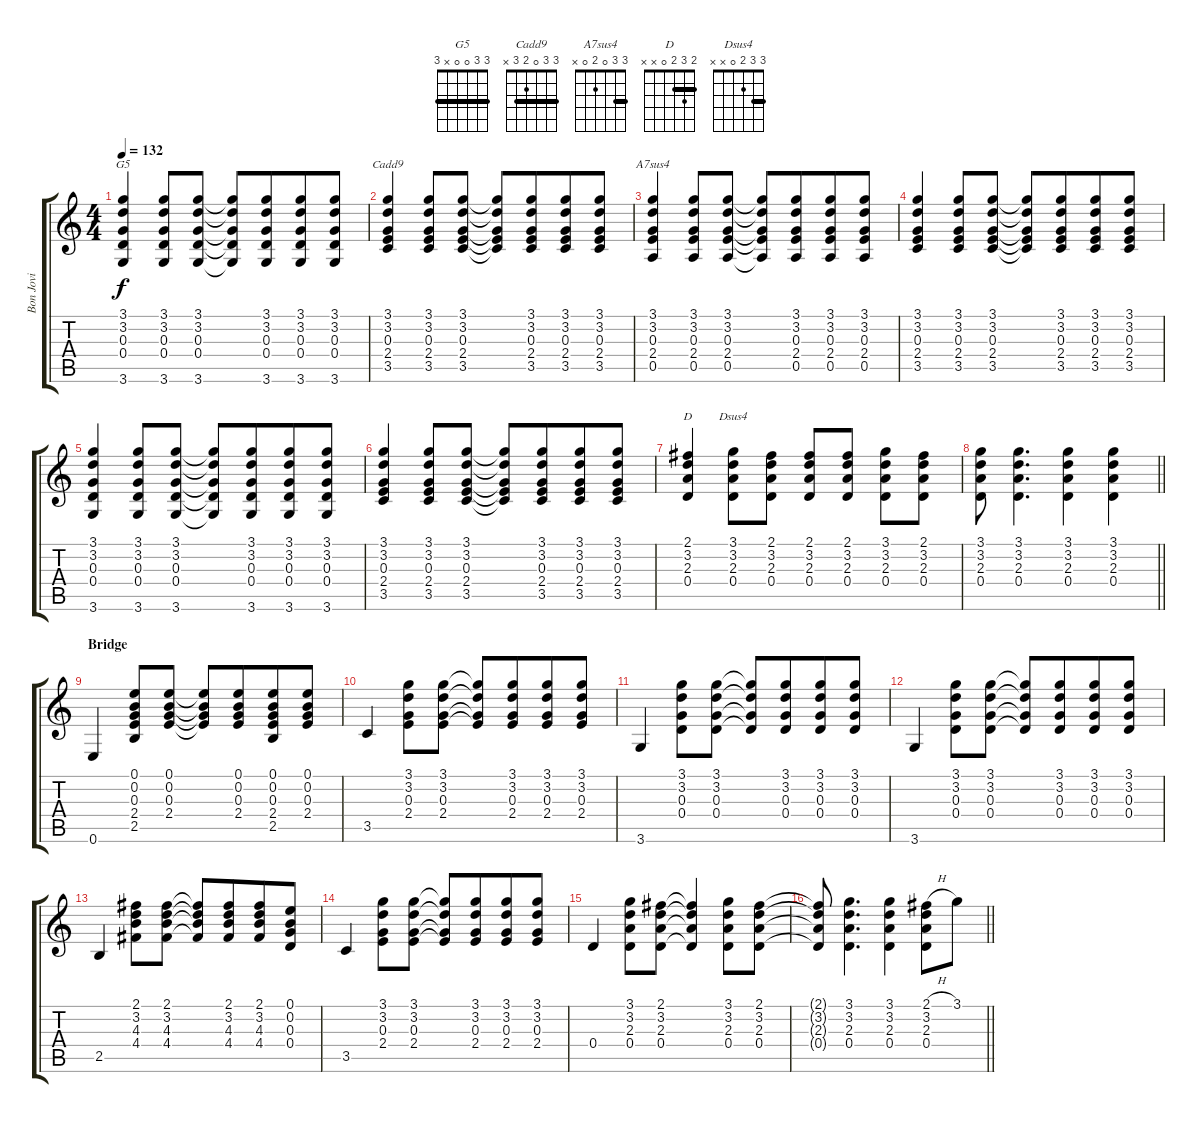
\track ("Bon Jovi" "Bon Jovi") {instrument acousticguitarsteel}
\staff {score tabs}
\tuning (E4 B3 G3 D3 A2 E2) {hide}
\chord ("G5" 3 3 0 0 x 3) {barre 3}
\chord ("Cadd9" 3 3 0 2 3 x) {barre 3}
\chord ("A7sus4" 3 3 0 2 0 x) {barre 3}
\chord ("D" 2 3 2 0 x x) {barre 2}
\chord ("Dsus4" 3 3 2 0 x x) {barre 3}
\ts (4 4)
\tempo 132
\clef g2
\ks c
(3.1 3.2 0.3 0.4 3.6).4{ch "G5" dy f} (3.1 3.2 0.3 0.4 3.6).8 (3.1 3.2 0.3 0.4 3.6).8 (3.1{t} 3.2{t} 0.3{t} 0.4{t} 3.6{t}).8 (3.1 3.2 0.3 0.4 3.6).8{beam merge} (3.1 3.2 0.3 0.4 3.6).8 (3.1 3.2 0.3 0.4 3.6).8 |
(3.1 3.2 0.3 2.4 3.5).4{ch "Cadd9"} (3.1 3.2 0.3 2.4 3.5).8 (3.1 3.2 0.3 2.4 3.5).8 (3.1{t} 3.2{t} 0.3{t} 2.4{t} 3.5{t}).8 (3.1 3.2 0.3 2.4 3.5).8{beam merge} (3.1 3.2 0.3 2.4 3.5).8 (3.1 3.2 0.3 2.4 3.5).8 |
(3.1 3.2 0.3 2.4 0.5).4{ch "A7sus4"} (3.1 3.2 0.3 2.4 0.5).8 (3.1 3.2 0.3 2.4 0.5).8 (3.1{t} 3.2{t} 0.3{t} 2.4{t} 0.5{t}).8 (3.1 3.2 0.3 2.4 0.5).8{beam merge} (3.1 3.2 0.3 2.4 0.5).8 (3.1 3.2 0.3 2.4 0.5).8 |
(3.1 3.2 0.3 2.4 3.5).4 (3.1 3.2 0.3 2.4 3.5).8 (3.1 3.2 0.3 2.4 3.5).8 (3.1{t} 3.2{t} 0.3{t} 2.4{t} 3.5{t}).8 (3.1 3.2 0.3 2.4 3.5).8{beam merge} (3.1 3.2 0.3 2.4 3.5).8 (3.1 3.2 0.3 2.4 3.5).8 |
(3.1 3.2 0.3 0.4 3.6).4 (3.1 3.2 0.3 0.4 3.6).8 (3.1 3.2 0.3 0.4 3.6).8 (3.1{t} 3.2{t} 0.3{t} 0.4{t} 3.6{t}).8 (3.1 3.2 0.3 0.4 3.6).8{beam merge} (3.1 3.2 0.3 0.4 3.6).8 (3.1 3.2 0.3 0.4 3.6).8 |
(3.1 3.2 0.3 2.4 3.5).4 (3.1 3.2 0.3 2.4 3.5).8 (3.1 3.2 0.3 2.4 3.5).8 (3.1{t} 3.2{t} 0.3{t} 2.4{t} 3.5{t}).8 (3.1 3.2 0.3 2.4 3.5).8{beam merge} (3.1 3.2 0.3 2.4 3.5).8 (3.1 3.2 0.3 2.4 3.5).8 |
(2.1 3.2 2.3 0.4).4{ch "D"} (3.1 3.2 2.3 0.4).8{ch "Dsus4"} (2.1 3.2 2.3 0.4).8 (2.1 3.2 2.3 0.4).8 (2.1 3.2 2.3 0.4).8 (3.1 3.2 2.3 0.4).8 (2.1 3.2 2.3 0.4).8 |
\barLineRight lightlight
(3.1 3.2 2.3 0.4).8 (3.1 3.2 2.3 0.4).4{d} (3.1 3.2 2.3 0.4).4 (3.1 3.2 2.3 0.4).4 |
\section ("" "Bridge")
0.6.4 (0.1 0.2 0.3 2.4 2.5).8 (0.1 0.2 0.3 2.4).8 (0.1{t} 0.2{t} 0.3{t} 2.4{t}).8{beam Up} (0.1 0.2 0.3 2.4).8{beam Up beam merge} (0.1 0.2 0.3 2.4 2.5).8 (0.1 0.2 0.3 2.4).8 |
3.5.4 (3.1 3.2 0.3 2.4).8 (3.1 3.2 0.3 2.4).8 (3.1{t} 3.2{t} 0.3{t} 2.4{t}).8{beam Up} (3.1 3.2 0.3 2.4).8{beam Up beam merge} (3.1 3.2 0.3 2.4).8 (3.1 3.2 0.3 2.4).8 |
3.6.4 (3.1 3.2 0.3 0.4).8 (3.1 3.2 0.3 0.4).8 (3.1{t} 3.2{t} 0.3{t} 0.4{t}).8{beam Up} (3.1 3.2 0.3 0.4).8{beam Up beam merge} (3.1 3.2 0.3 0.4).8 (3.1 3.2 0.3 0.4).8 |
3.6.4 (3.1 3.2 0.3 0.4).8 (3.1 3.2 0.3 0.4).8 (3.1{t} 3.2{t} 0.3{t} 0.4{t}).8{beam Up} (3.1 3.2 0.3 0.4).8{beam Up beam merge} (3.1 3.2 0.3 0.4).8 (3.1 3.2 0.3 0.4).8 |
2.5.4 (2.1 3.2 4.3 4.4).8 (2.1 3.2 4.3 4.4).8 (2.1{t} 3.2{t} 4.3{t} 4.4{t}).8 (2.1 3.2 4.3 4.4).8{beam merge} (2.1 3.2 4.3 4.4).8 (0.1 0.2 0.3 0.4).8 |
3.5.4 (3.1 3.2 0.3 2.4).8 (3.1 3.2 0.3 2.4).8 (3.1{t} 3.2{t} 0.3{t} 2.4{t}).8{beam Up} (3.1 3.2 0.3 2.4).8{beam Up beam merge} (3.1 3.2 0.3 2.4).8 (3.1 3.2 0.3 2.4).8 |
0.4.4 (3.1 3.2 2.3 0.4).8 (2.1 3.2 2.3 0.4).8 (2.1{t} 3.2{t} 2.3{t} 0.4{t}).4 (3.1 3.2 2.3 0.4).8 (2.1 3.2 2.3 0.4).8 |
\barLineRight lightlight
(2.1{t} 3.2{t} 2.3{t} 0.4{t}).8 (3.1 3.2 2.3 0.4).4{d} (3.1 3.2 2.3 0.4).4 (2.1{h} 3.2 2.3 0.4).8 3.1.8
